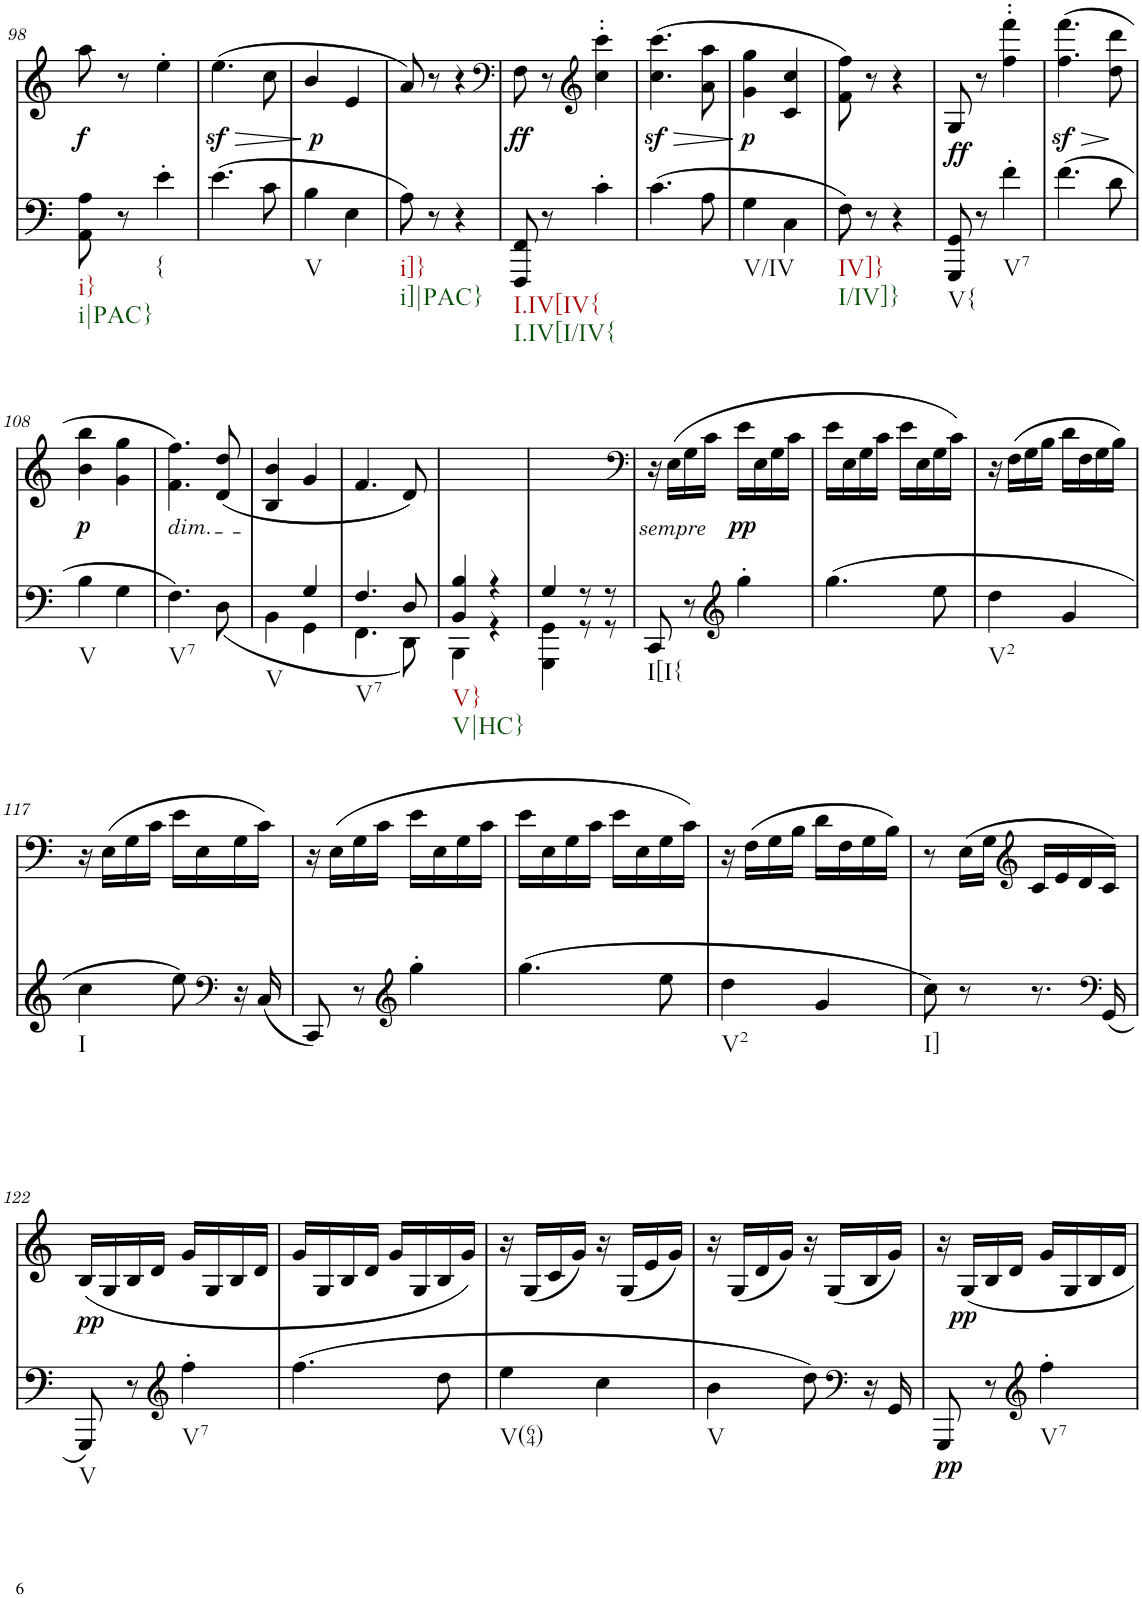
**kern	**dynam	**kern	**text	**dynam
*part2	*part2	*part1	*part1	*part1
*staff2	*staff2	*staff1	*staff1	*staff1
*I"piano	*	*I"piano	*	*
*I'Pno	*	*I'Pno	*	*
!!LO:PB:g=z
*clefF4	*	*clefG2	*	*
*k[]	*	*k[]	*	*
*M2/4	*	*M2/4	*	*
=98	=98	=98	=98	=98
!LO:TX:b:t=i}	!	!	!	!
!LO:TX:b:t=i|PAC}	!	!	!	!
!	!	!	!	!LO:DY:b
8AA\ 8A\	.	8aa\	.	f
8r	.	8r	.	.
!LO:TX:b:t={	!	!	!	!
4e'\	.	4ee'\	.	.
=99	=99	=99	=99	=99
!	!	!	!LO:LY:b	!LO:HP:b
(4.e\	.	(4.eez<\	>	>
8c\	.	8cc\	.	.
.	.	.	.	]
=100	=100	=100	=100	=100
!LO:TX:b:t=V	!	!	!	!
!	!	!	!	!LO:DY:b
4B\	.	4b/	.	p
4E\	.	4e/	.	.
=101	=101	=101	=101	=101
!LO:TX:b:t=i]}	!	!	!	!
!LO:TX:b:t=i]|PAC}	!	!	!	!
8A\)	.	8a/)	.	.
8r	.	8r	.	.
4r	.	4r	.	.
=102	=102	=102	=102	=102
*	*	*clefF4	*	*
!LO:TX:b:t=I.IV[IV{	!	!	!	!
!LO:TX:b:t=I.IV[I/IV{	!	!	!	!
!	!	!	!LO:LY:b	!LO:DY:b
8FFF/ 8FF/	.	8F\	ff	ff
8r	.	8r	.	.
*	*	*clefG2	*	*
4c'\	.	4cc\' 4ccc\'	.	.
=103	=103	=103	=103	=103
!	!	!	!LO:LY:b	!LO:HP:b
(4.c\	.	(4.cc\z< 4.ccc\z<	>	>
8A\	.	8a\ 8aa\	.	.
.	.	.	.	]
=104	=104	=104	=104	=104
!LO:TX:b:t=V/IV	!	!	!	!
!	!	!	!LO:LY:b	!LO:DY:b
4G\	.	4g\ 4gg\	p	p
4C\	.	4c/ 4cc/	.	.
=105	=105	=105	=105	=105
!LO:TX:b:t=IV]}	!	!	!	!
!LO:TX:b:t=I/IV]}	!	!	!	!
8F\)	.	8f\ 8ff\)	.	.
8r	.	8r	.	.
4r	.	4r	.	.
=106	=106	=106	=106	=106
!LO:TX:b:t=V{	!	!	!	!
!	!LO:DY:a	!	!LO:LY:b	!
8GGG/ 8GG/	ff	8G/	ff	.
8r	.	8r	.	.
!LO:TX:b:t=V7	!	!	!	!
4f'\	.	4ff\' 4fff\'	.	.
=107	=107	=107	=107	=107
!	!	!	!LO:LY:b	!LO:HP:b
(4.f\	.	(4.ff\z< 4.fff\z<	>	>
8d\	.	8dd\ 8ddd\	.	.
.	.	.	.	]
!!LO:LB:g=z
=108	=108	=108	=108	=108
!LO:TX:b:t=V	!	!	!	!
!	!	!	!LO:LY:b	!LO:DY:b
4B\	.	4b\ 4bb\	p	p
4G\	.	4g\ 4gg\	.	.
=109	=109	=109	=109	=109
!	!	!LO:TX:b:i:t=dim.	!	!
!LO:TX:b:t=V7	!	!	!	!
4.F\)	.	4.f\ 4.ff\)	.	.
(<8D\	.	(8d/ 8dd/	.	.
=110	=110	=110	=110	=110
*^	*	*	*	*
!LO:TX:b:t=V	!	!	!	!	!
4BB\	4ryy	.	4B/ 4b/	.	.
4G/	4GG\	.	4g/	.	.
=111	=111	=111	=111	=111	=111
!LO:TX:b:t=V7	!	!	!	!	!
4.F/	4.FF\	.	4.f/	.	.
8D/	8DD\)	.	8d/)	.	.
=112	=112	=112	=112	=112	=112
!LO:TX:b:t=V}	!	!	!	!	!
!LO:TX:b:t=V|HC}	!	!	!	!	!
4BB/ 4B/	4BBB\	.	2ryy	.	.
4r	4r	.	.	.	.
=113	=113	=113	=113	=113	=113
4G/	4GGG\ 4GG\	.	2ryy	.	.
8r	8r	.	.	.	.
8r	8r	.	.	.	.
*v	*v	*	*	*	*
=114	=114	=114	=114	=114
*	*	*clefF4	*	*
*^	*	*	*	*
!LO:TX:b:t=I[I{	!	!	!	!	!
*v	*v	*	*	*	*
8CC/	.	16r	.	.
!	!	!	!LO:LY:b	!LO:DY:b
.	.	(16E\LL	pp	other-dynamics
8r	.	16G\	.	.
.	.	16c\JJ	.	.
*clefG2	*	*	*	*
!	!	!	!	!LO:DY:b
4gg'\	.	16e\LL	.	pp
.	.	16E\	.	.
.	.	16G\	.	.
.	.	16c\JJ	.	.
=115	=115	=115	=115	=115
(4.gg\	.	16e\LL	.	.
.	.	16E\	.	.
.	.	16G\	.	.
.	.	16c\JJ	.	.
.	.	16e\LL	.	.
.	.	16E\	.	.
8ee\	.	16G\	.	.
.	.	16c\JJ)	.	.
=116	=116	=116	=116	=116
!LO:TX:b:t=V2	!	!	!	!
4dd\	.	16r	.	.
.	.	(16F\LL	.	.
.	.	16G\	.	.
.	.	16B\JJ	.	.
4g/	.	16d\LL	.	.
.	.	16F\	.	.
.	.	16G\	.	.
.	.	16B\JJ)	.	.
!!LO:LB:g=z
=117	=117	=117	=117	=117
!LO:TX:b:t=I	!	!	!	!
4cc\	.	16r	.	.
.	.	(16E\LL	.	.
.	.	16G\	.	.
.	.	16c\JJ	.	.
8ee\)	.	16e\LL	.	.
.	.	16E\	.	.
*clefF4	*	*	*	*
16r	.	16G\	.	.
(16C/	.	16c\JJ)	.	.
=118	=118	=118	=118	=118
8CC/)	.	16r	.	.
.	.	(16E\LL	.	.
8r	.	16G\	.	.
.	.	16c\JJ	.	.
*clefG2	*	*	*	*
4gg'\	.	16e\LL	.	.
.	.	16E\	.	.
.	.	16G\	.	.
.	.	16c\JJ	.	.
=119	=119	=119	=119	=119
(4.gg\	.	16e\LL	.	.
.	.	16E\	.	.
.	.	16G\	.	.
.	.	16c\JJ	.	.
.	.	16e\LL	.	.
.	.	16E\	.	.
8ee\	.	16G\	.	.
.	.	16c\JJ)	.	.
=120	=120	=120	=120	=120
!LO:TX:b:t=V2	!	!	!	!
4dd\	.	16r	.	.
.	.	(16F\LL	.	.
.	.	16G\	.	.
.	.	16B\JJ	.	.
4g/	.	16d\LL	.	.
.	.	16F\	.	.
.	.	16G\	.	.
.	.	16B\JJ)	.	.
=121	=121	=121	=121	=121
!LO:TX:b:t=I]	!	!	!	!
8cc\)	.	8r	.	.
8r	.	(16E\LL	.	.
.	.	16G\JJ	.	.
*	*	*clefG2	*	*
8.r	.	16c/LL	.	.
.	.	16e/	.	.
.	.	16d/	.	.
*clefF4	*	*	*	*
!	!	!	!LO:LY:b	!
(16GG/	.	16c/JJ)	pp	.
!!LO:LB:g=z
=122	=122	=122	=122	=122
!LO:TX:b:t=V	!	!	!	!
!	!LO:DY:a	!	!	!
8GGG/)	pp	(16B/LL	.	.
.	.	16G/	.	.
8r	.	16B/	.	.
.	.	16d/JJ	.	.
*clefG2	*	*	*	*
!LO:TX:b:t=V7	!	!	!	!
4ff'\	.	16g/LL	.	.
.	.	16G/	.	.
.	.	16B/	.	.
.	.	16d/JJ	.	.
=123	=123	=123	=123	=123
(4.ff\	.	16g/LL	.	.
.	.	16G/	.	.
.	.	16B/	.	.
.	.	16d/JJ	.	.
.	.	16g/LL	.	.
.	.	16G/	.	.
8dd\	.	16B/	.	.
.	.	16g/JJ)	.	.
=124	=124	=124	=124	=124
!LO:TX:b:t=V(64)	!	!	!	!
4ee\	.	16r	.	.
.	.	(16G/LL	.	.
.	.	16c/	.	.
.	.	16g/JJ)	.	.
4cc\	.	16r	.	.
.	.	(16G/LL	.	.
.	.	16e/	.	.
.	.	16g/JJ)	.	.
=125	=125	=125	=125	=125
!LO:TX:b:t=V	!	!	!	!
4b\	.	16r	.	.
.	.	(16G/LL	.	.
.	.	16d/	.	.
.	.	16g/JJ)	.	.
8dd\)	.	16r	.	.
.	.	(16G/LL	.	.
*clefF4	*	*	*	*
16r	.	16B/	.	.
!	!	!	!LO:LY:b	!
16GG/	.	16g/JJ)	pp	.
=126	=126	=126	=126	=126
!	!LO:DY:b	!	!	!
8GGG/	pp	16r	.	.
!	!	!	!LO:LY:b	!
.	.	16G/LL	pp	.
!	!LO:DY:a	!	!	!
8r	pp	16B/	.	.
.	.	16d/JJ	.	.
*clefG2	*	*	*	*
!LO:TX:b:t=V7	!	!	!	!
4ff'\	.	16g/LL	.	.
.	.	16G/	.	.
.	.	16B/	.	.
.	.	16d/JJ	.	.
=	=	=	=	=
*-	*-	*-	*-	*-
